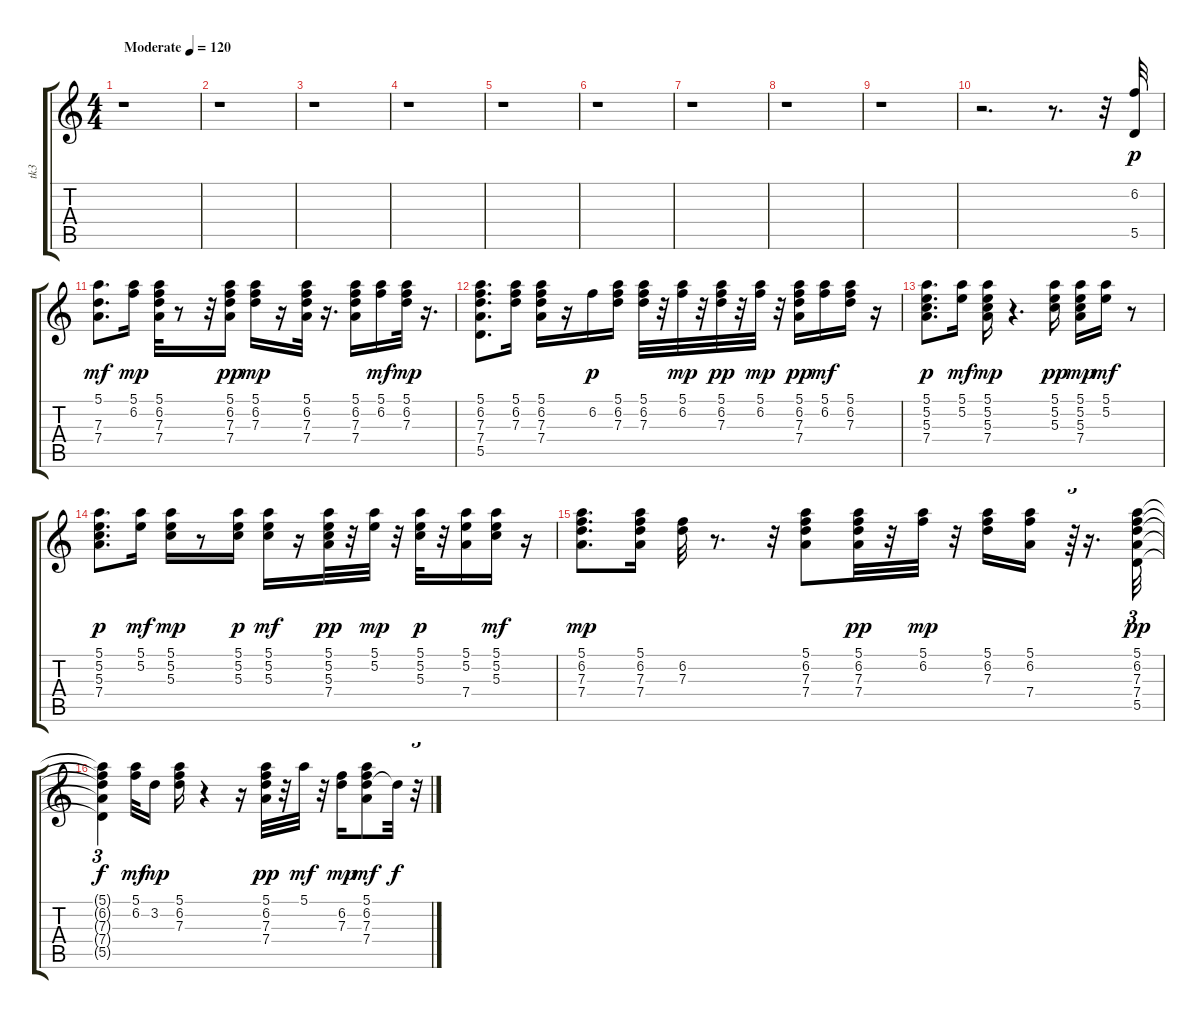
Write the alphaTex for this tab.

\track ("tk3" "tk3") {instrument electricguitarclean}
\staff {score tabs}
\tuning (E4 B3 G3 D3 A2 E2) {hide}
\ts (4 4)
\tempo (120 "Moderate")
\clef g2
\ks c
r.1{dy p instrument electricguitarclean} |
r.1 |
r.1 |
r.1 |
r.1 |
r.1 |
r.1 |
r.1 |
r.1 |
r.2{d} r.8{d} r.32 (6.2 5.5).32{balance 1} |
(5.1 7.3 7.4).8{d dy mf} (5.1 6.2).16{dy mp} (5.1 6.2 7.3 7.4).32 r.8 r.32 (5.1 6.2 7.3 7.4).16{dy pp} (5.1 6.2 7.3).16{dy mp} r.16 (5.1 6.2 7.3 7.4).32 r.16{d} (5.1 6.2 7.3 7.4).16 (5.1 6.2).16{dy mf} (5.1 6.2 7.3).32{dy mp} r.16{d} |
(5.1 6.2 7.3 7.4 5.5).8{d} (5.1 6.2 7.3).16 (5.1 6.2 7.3 7.4).16 r.16 6.2.16{dy p} (5.1 6.2 7.3).16 (5.1 6.2 7.3).32 r.32 (5.1 6.2).32{dy mp} r.32 (5.1 6.2 7.3).32{dy pp} r.32 (5.1 6.2).32{dy mp} r.32 (5.1 6.2 7.3 7.4).16{dy pp} (5.1 6.2).16{dy mf} (5.1 6.2 7.3).16 r.16 |
(5.1 5.2 5.3 7.4).8{d dy p} (5.1 5.2).16{dy mf} (5.1 5.2 5.3 7.4).16{dy mp} r.4{d} (5.1 5.2 5.3).16{dy pp} (5.1 5.2 5.3 7.4).16{dy mp} (5.1 5.2).16{dy mf} r.8 |
(5.1 5.2 5.3 7.4).8{d dy p} (5.1 5.2).16{dy mf} (5.1 5.2 5.3).16{dy mp} r.8 (5.1 5.2 5.3).16{dy p} (5.1 5.2 5.3).16{dy mf} r.16 (5.1 5.2 5.3 7.4).32{dy pp} r.32 (5.1 5.2).32{dy mp} r.32 (5.1 5.2 5.3).32{dy p} r.32 (5.1 5.2 7.4).16 (5.1 5.2 5.3).16{dy mf} r.16 |
(5.1 6.2 7.3 7.4).8{d dy mp} (5.1 6.2 7.3 7.4).16 (6.2 7.3).32 r.8{d} r.32 (5.1 6.2 7.3 7.4).8 (5.1 6.2 7.3 7.4).32{dy pp} r.32 (5.1 6.2).32{dy mp} r.32 (5.1 6.2 7.3).16 (5.1 6.2 7.4).16 r.64{tu (3 2)} r.16{d} (5.1 6.2 7.3 7.4 5.5).32{tu (3 2) dy pp} |
(5.1{t} 6.2{t} 7.3{t} 7.4{t} 5.5{t}).4{tu (3 2) dy f} (5.1 6.2).32{dy mf} 3.2.16{dy mp} (5.1 6.2 7.3).16 r.4 r.16 (5.1 6.2 7.3 7.4).32{dy pp} r.32 5.1.32{dy mf} r.32 (6.2 7.3).16{dy mp} (5.1 6.2 7.3 7.4).8{dy mf} 7.3{t}.32{dy f} r.32{tu (3 2)}
